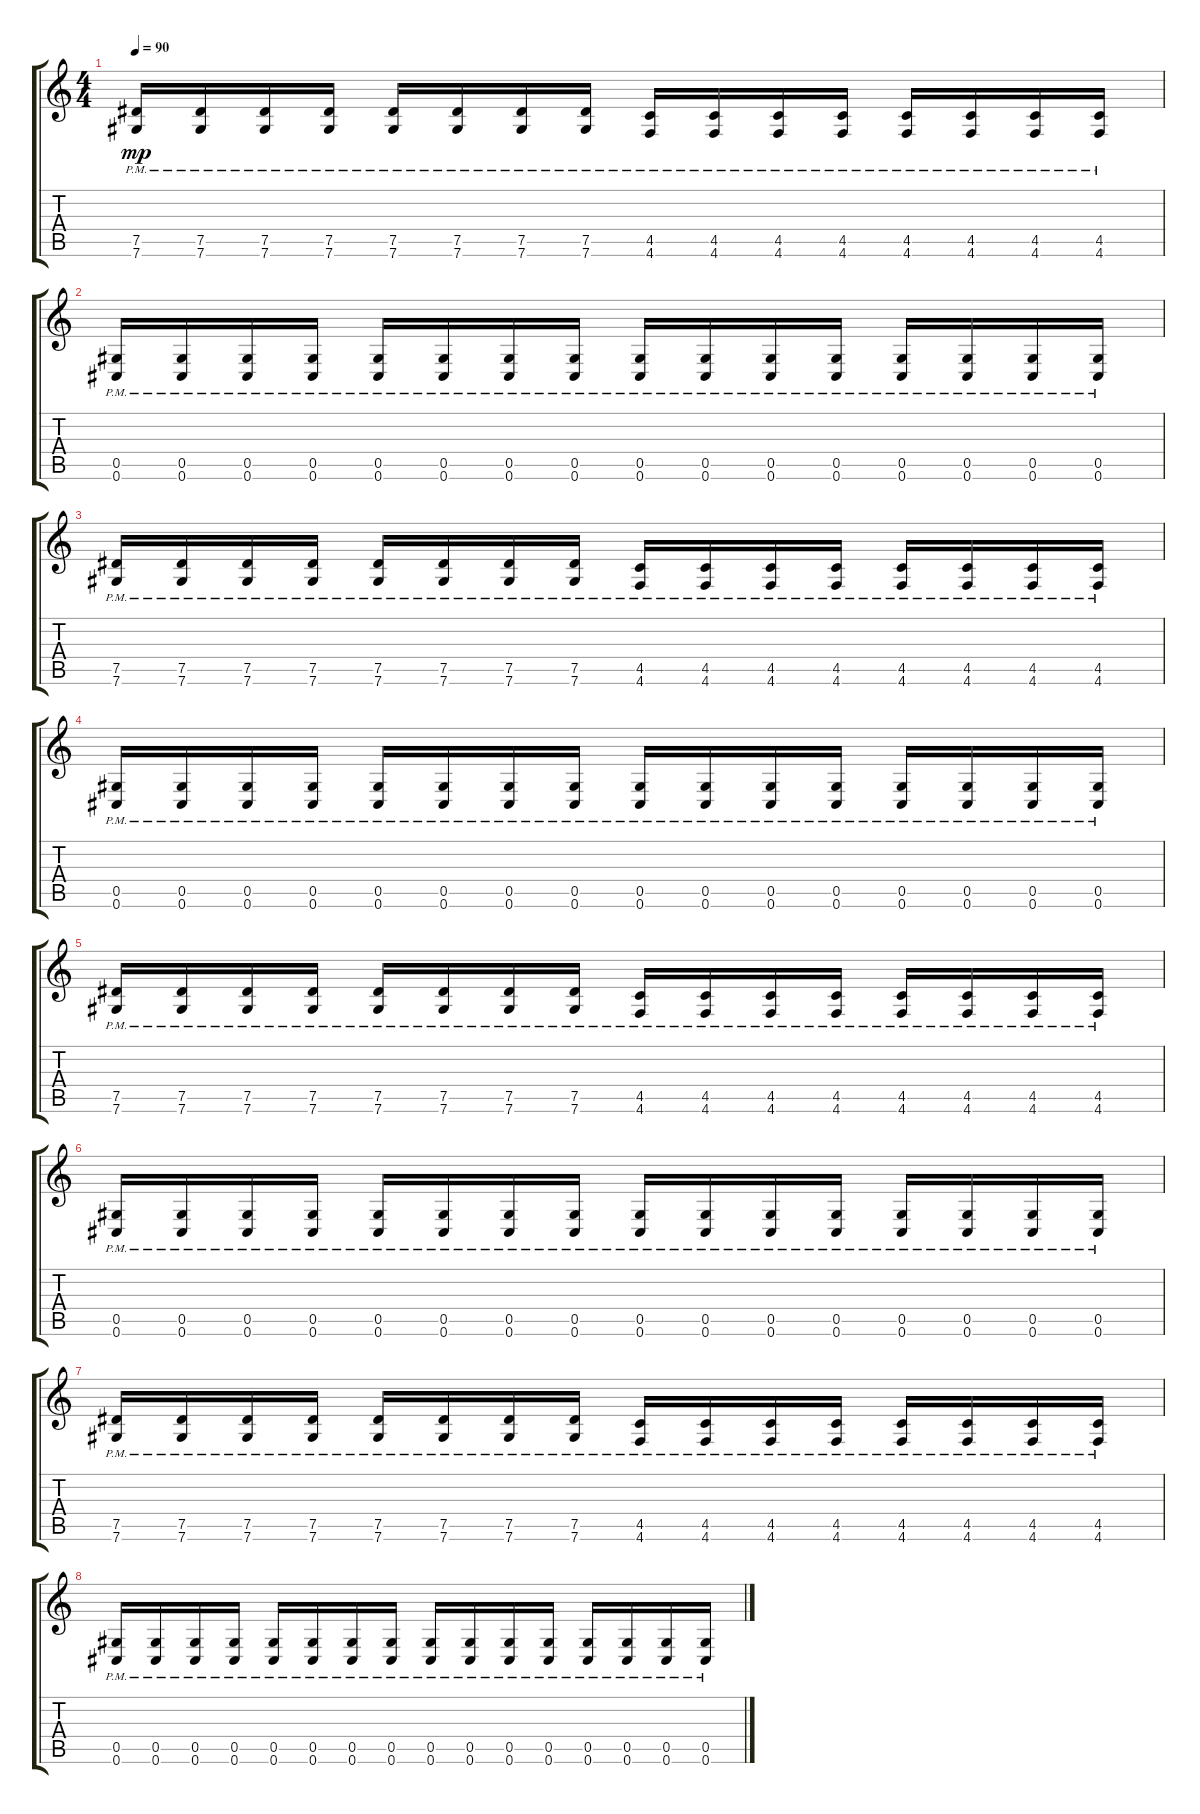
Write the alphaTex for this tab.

\track "" {instrument distortionguitar}
\staff {score tabs}
\tuning (Eb4 Bb3 Gb3 Db3 Ab2 Db2) {hide}
\ts (4 4)
\tempo 90
\clef g2
\ks c
(7.5{pm} 7.6).16{dy mp instrument electricguitarmuted} (7.5{pm} 7.6).16 (7.5{pm} 7.6).16 (7.5{pm} 7.6).16 (7.5{pm} 7.6).16 (7.5{pm} 7.6).16 (7.5{pm} 7.6).16 (7.5{pm} 7.6).16 (4.5{pm} 4.6).16 (4.5{pm} 4.6).16 (4.5{pm} 4.6).16 (4.5{pm} 4.6).16 (4.5{pm} 4.6).16 (4.5{pm} 4.6).16 (4.5{pm} 4.6).16 (4.5{pm} 4.6).16 |
(0.5{pm} 0.6).16 (0.5{pm} 0.6).16 (0.5{pm} 0.6).16 (0.5{pm} 0.6).16 (0.5{pm} 0.6).16 (0.5{pm} 0.6).16 (0.5{pm} 0.6).16 (0.5{pm} 0.6).16 (0.5{pm} 0.6).16 (0.5{pm} 0.6).16 (0.5{pm} 0.6).16 (0.5{pm} 0.6).16 (0.5{pm} 0.6).16 (0.5{pm} 0.6).16 (0.5{pm} 0.6).16 (0.5{pm} 0.6).16 |
(7.5{pm} 7.6).16 (7.5 7.6{pm}).16 (7.5{pm} 7.6).16 (7.5{pm} 7.6).16 (7.5{pm} 7.6).16 (7.5{pm} 7.6).16 (7.5{pm} 7.6).16 (7.5{pm} 7.6).16 (4.5{pm} 4.6).16 (4.5{pm} 4.6).16 (4.5{pm} 4.6).16 (4.5{pm} 4.6).16 (4.5{pm} 4.6).16 (4.5{pm} 4.6).16 (4.5{pm} 4.6).16 (4.5{pm} 4.6).16 |
(0.5{pm} 0.6).16 (0.5{pm} 0.6).16 (0.5{pm} 0.6).16 (0.5{pm} 0.6).16 (0.5{pm} 0.6).16 (0.5{pm} 0.6).16 (0.5{pm} 0.6).16 (0.5{pm} 0.6).16 (0.5{pm} 0.6).16 (0.5{pm} 0.6).16 (0.5{pm} 0.6).16 (0.5{pm} 0.6).16 (0.5{pm} 0.6).16 (0.5{pm} 0.6).16 (0.5{pm} 0.6).16 (0.5{pm} 0.6).16 |
(7.5{pm} 7.6).16 (7.5{pm} 7.6).16 (7.5{pm} 7.6).16 (7.5{pm} 7.6).16 (7.5{pm} 7.6).16 (7.5{pm} 7.6).16 (7.5{pm} 7.6).16 (7.5{pm} 7.6).16 (4.5{pm} 4.6).16 (4.5{pm} 4.6).16 (4.5{pm} 4.6).16 (4.5{pm} 4.6).16 (4.5{pm} 4.6).16 (4.5{pm} 4.6).16 (4.5{pm} 4.6).16 (4.5{pm} 4.6).16 |
(0.5{pm} 0.6).16 (0.5{pm} 0.6).16 (0.5{pm} 0.6).16 (0.5{pm} 0.6).16 (0.5{pm} 0.6).16 (0.5{pm} 0.6).16 (0.5{pm} 0.6).16 (0.5{pm} 0.6).16 (0.5{pm} 0.6).16 (0.5{pm} 0.6).16 (0.5{pm} 0.6).16 (0.5{pm} 0.6).16 (0.5{pm} 0.6).16 (0.5{pm} 0.6).16 (0.5{pm} 0.6).16 (0.5{pm} 0.6).16 |
(7.5{pm} 7.6).16 (7.5{pm} 7.6).16 (7.5{pm} 7.6).16 (7.5{pm} 7.6).16 (7.5{pm} 7.6).16 (7.5{pm} 7.6).16 (7.5{pm} 7.6).16 (7.5{pm} 7.6).16 (4.5{pm} 4.6).16 (4.5{pm} 4.6).16 (4.5{pm} 4.6).16 (4.5{pm} 4.6).16 (4.5{pm} 4.6).16 (4.5{pm} 4.6).16 (4.5{pm} 4.6).16 (4.5{pm} 4.6).16 |
(0.5{pm} 0.6).16 (0.5{pm} 0.6).16 (0.5{pm} 0.6).16 (0.5{pm} 0.6).16 (0.5{pm} 0.6).16 (0.5{pm} 0.6).16 (0.5{pm} 0.6).16 (0.5{pm} 0.6).16 (0.5{pm} 0.6).16 (0.5{pm} 0.6).16 (0.5{pm} 0.6).16 (0.5{pm} 0.6).16 (0.5{pm} 0.6).16 (0.5{pm} 0.6).16 (0.5{pm} 0.6).16 (0.5{pm} 0.6).16
